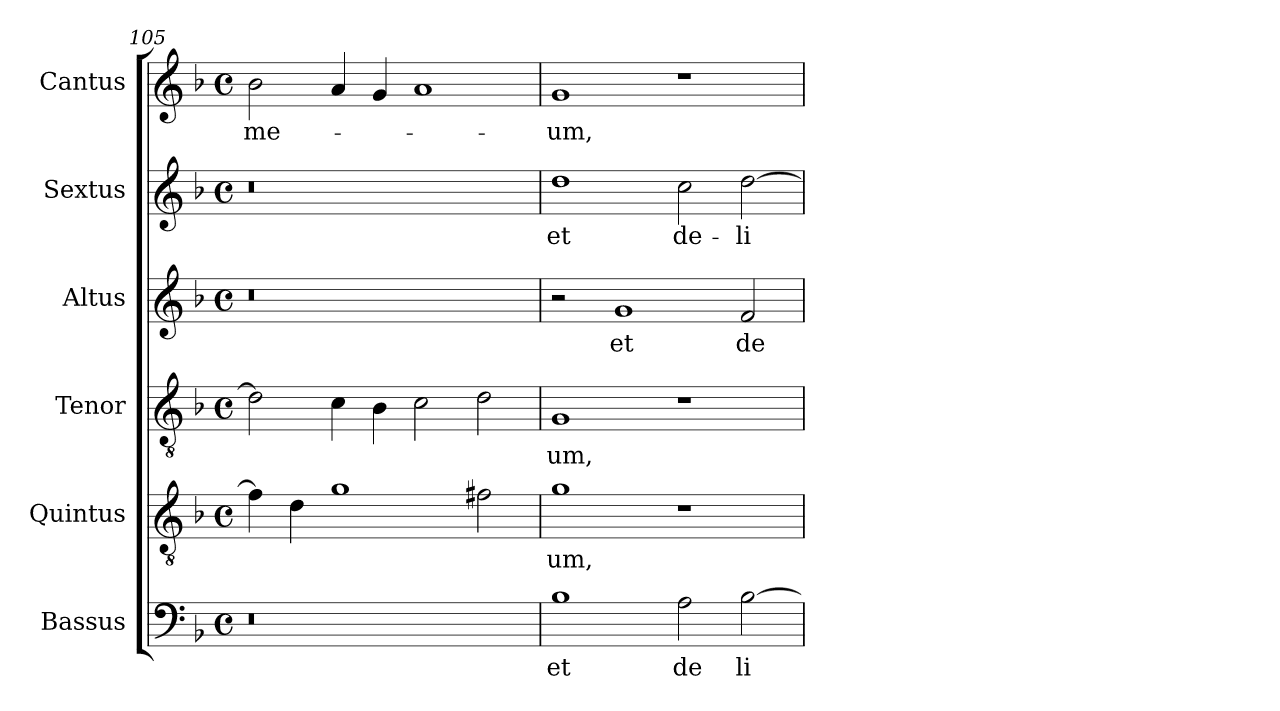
**kern	**text	**kern	**text	**kern	**text	**kern	**text	**kern	**text	**kern	**text
*part6	*part6	*part5	*part5	*part4	*part4	*part3	*part3	*part2	*part2	*part1	*part1
*staff6	*staff6	*staff5	*staff5	*staff4	*staff4	*staff3	*staff3	*staff2	*staff2	*staff1	*staff1
*I"Bassus	*	*I"Quintus	*	*I"Tenor	*	*I"Altus	*	*I"Sextus	*	*I"Cantus	*
*clefF4	*	*clefGv2	*	*clefGv2	*	*clefG2	*	*clefG2	*	*clefG2	*
*k[b-]	*	*k[b-]	*	*k[b-]	*	*k[b-]	*	*k[b-]	*	*k[b-]	*
*F:	*	*F:	*	*F:	*	*F:	*	*F:	*	*F:	*
*M4/4	*	*M4/4	*	*M4/4	*	*M4/4	*	*M4/4	*	*M4/4	*
*met(c)	*	*met(c)	*	*met(c)	*	*met(c)	*	*met(c)	*	*met(c)	*
=105	=105	=105	=105	=105	=105	=105	=105	=105	=105	=105	=105
!	!	!	!	!	!	!	!	!	!	!	!LO:LY:b
0r	.	4f\]	.	2d\]	.	0r	.	0r	.	2b-\	me-
.	.	4d\	.	.	.	.	.	.	.	.	.
.	.	1g	.	4c\	.	.	.	.	.	4a/	.
.	.	.	.	4B-\	.	.	.	.	.	4g/	.
.	.	.	.	2c\	.	.	.	.	.	1a	.
.	.	2f#X\	.	2d\	.	.	.	.	.	.	.
=106	=106	=106	=106	=106	=106	=106	=106	=106	=106	=106	=106
!	!LO:LY:b:cj	!	!LO:LY:b:cj	!	!LO:LY:b:cj	!	!	!	!LO:LY:b:cj	!	!LO:LY:b:cj
1B-	et	1g	um,	1G	-um,	2r	.	1dd	et	1g	-um,
!	!	!	!	!	!	!	!LO:LY:b:cj	!	!	!	!
.	.	.	.	.	.	1g	et	.	.	.	.
!	!LO:LY:b:cj	!	!	!	!	!	!	!	!LO:LY:b:cj	!	!
2A\	de	1r	.	1r	.	.	.	2cc\	de-	1r	.
!	!LO:LY:b:cj	!	!	!	!	!	!LO:LY:b:cj	!	!LO:LY:b:cj	!	!
[>2B-\	li	.	.	.	.	2f/	de	[>2dd\	-li-	.	.
=	=	=	=	=	=	=	=	=	=	=	=
*-	*-	*-	*-	*-	*-	*-	*-	*-	*-	*-	*-
